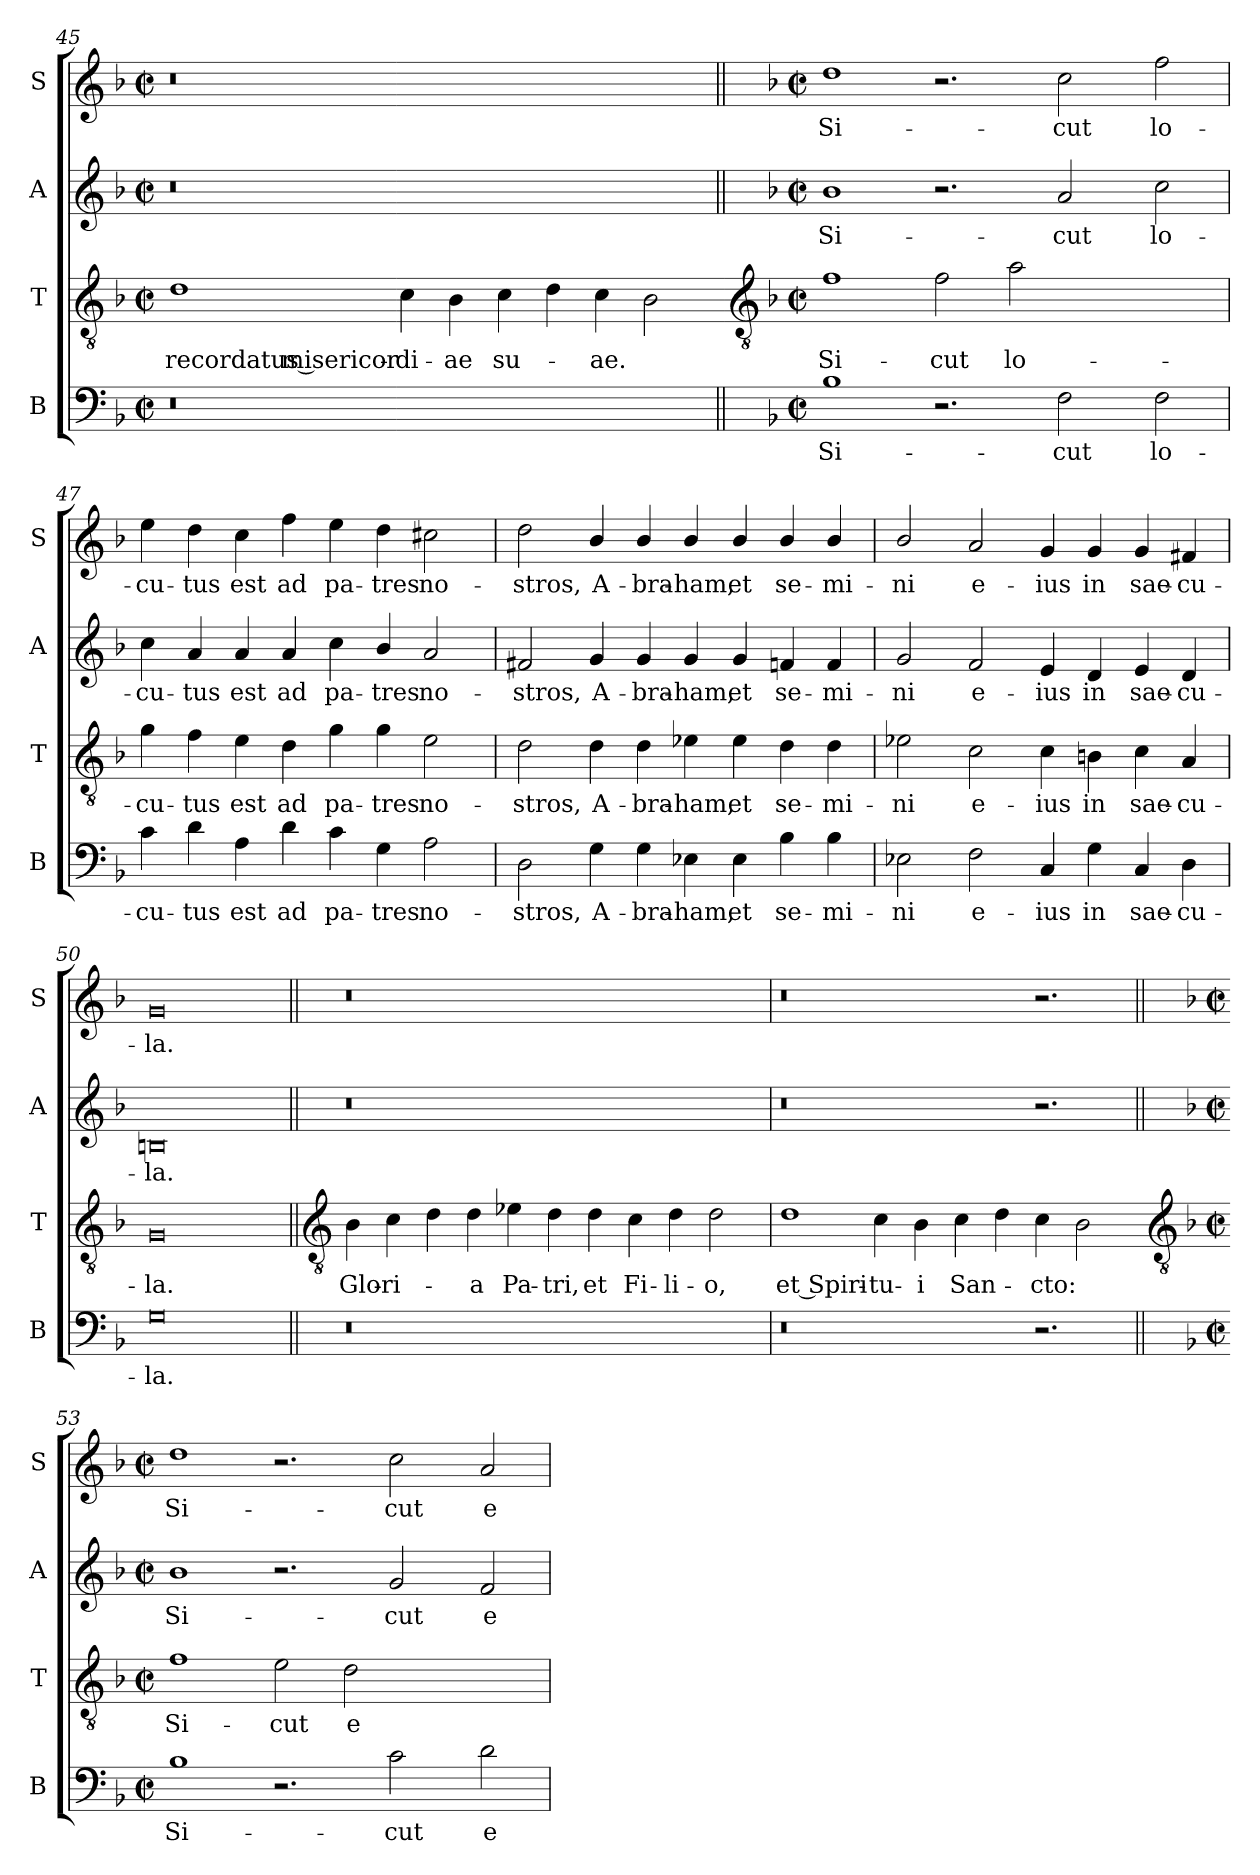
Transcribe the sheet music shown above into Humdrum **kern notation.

**kern	**text	**kern	**text	**kern	**text	**kern	**text
*part4	*part4	*part3	*part3	*part2	*part2	*part1	*part1
*staff4	*staff4	*staff3	*staff3	*staff2	*staff2	*staff1	*staff1
*I"B	*	*I"T	*	*I"A	*	*I"S	*
*I'B	*	*I'T	*	*I'A	*	*I'S	*
*clefF4	*	*clefGv2	*	*clefG2	*	*clefG2	*
*k[b-]	*	*k[b-]	*	*k[b-]	*	*k[b-]	*
*F:	*	*F:	*	*F:	*	*F:	*
*M4/2	*	*M4/2	*	*M4/2	*	*M4/2	*
*met(c|)	*	*met(c|)	*	*met(c|)	*	*met(c|)	*
=45	=45	=45	=45	=45	=45	=45	=45
!	!	!	!LO:LY:b	!	!	!	!
0r	.	1d	recordatus misericor-	0r	.	0r	.
!	!	!	!LO:LY:b	!	!	!	!
.	.	4c	-di-	.	.	.	.
!	!	!	!LO:LY:b	!	!	!	!
.	.	4B-	-ae	.	.	.	.
!	!	!	!LO:LY:b	!	!	!	!
.	.	4c	su-	.	.	.	.
.	.	4d	.	.	.	.	.
!	!	!	!LO:LY:b	!	!	!	!
2.ryy	.	4c	ae.	2.ryy	.	2.ryy	.
.	.	2B-	.	.	.	.	.
!!LO:LB:g=z
=46||	=46||	=46-	=46||	=46||	=46||	=46||	=46||
*	*	*clefGv2	*	*	*	*	*
*k[b-]	*	*	*	*k[b-]	*	*k[b-]	*
*F:	*	*	*	*F:	*	*F:	*
*M4/2	*	*M4/2	*	*M4/2	*	*M4/2	*
*met(c|)	*	*met(c|)	*	*met(c|)	*	*met(c|)	*
!	!LO:LY:b	!	!LO:LY:b	!	!LO:LY:b	!	!LO:LY:b
1B-	Si-	1f	Si-	1b-	Si-	1dd	Si-
!	!	!	!LO:LY:b	!	!	!	!
2.r	.	2f	-cut	2.r	.	2.r	.
!	!	!	!LO:LY:b	!	!	!	!
.	.	2a	lo-	.	.	.	.
!	!LO:LY:b	!	!	!	!LO:LY:b	!	!LO:LY:b
2F	-cut	.	.	2a	-cut	2cc	-cut
.	.	2.ryy	.	.	.	.	.
!	!LO:LY:b	!	!	!	!LO:LY:b	!	!LO:LY:b
2F	lo-	.	.	2cc	lo-	2ff	lo-
=47	=47	=47	=47	=47	=47	=47	=47
!	!LO:LY:b	!	!LO:LY:b	!	!LO:LY:b	!	!LO:LY:b
4c	-cu-	4g	-cu-	4cc	-cu-	4ee	-cu-
!	!LO:LY:b	!	!LO:LY:b	!	!LO:LY:b	!	!LO:LY:b
4d	-tus	4f	-tus	4a	-tus	4dd	-tus
!	!LO:LY:b	!	!LO:LY:b	!	!LO:LY:b	!	!LO:LY:b
4A	est	4e	est	4a	est	4cc	est
!	!LO:LY:b	!	!LO:LY:b	!	!LO:LY:b	!	!LO:LY:b
4d	ad	4d	ad	4a	ad	4ff	ad
!	!LO:LY:b	!	!LO:LY:b	!	!LO:LY:b	!	!LO:LY:b
4c	pa-	4g	pa-	4cc	pa-	4ee	pa-
!	!LO:LY:b	!	!LO:LY:b	!	!LO:LY:b	!	!LO:LY:b
4G	-tres	4g	-tres	4b-/	-tres	4dd	-tres
!	!LO:LY:b	!	!LO:LY:b	!	!LO:LY:b	!	!LO:LY:b
2A	no-	2e	no-	2a	no-	2cc#X	no-
=48	=48	=48	=48	=48	=48	=48	=48
!	!LO:LY:b	!	!LO:LY:b	!	!LO:LY:b	!	!LO:LY:b
2D	-stros,	2d	-stros,	2f#X	-stros,	2dd	-stros,
!	!LO:LY:b	!	!LO:LY:b	!	!LO:LY:b	!	!LO:LY:b
4G	A-	4d	A-	4g	A-	4b-/	A-
!	!LO:LY:b	!	!LO:LY:b	!	!LO:LY:b	!	!LO:LY:b
4G	-bra-	4d	-bra-	4g	-bra-	4b-/	-bra-
!	!LO:LY:b	!	!LO:LY:b	!	!LO:LY:b	!	!LO:LY:b
4E-X	-ham,	4e-X	-ham,	4g	-ham,	4b-/	-ham,
!	!LO:LY:b	!	!LO:LY:b	!	!LO:LY:b	!	!LO:LY:b
4E-	et	4e-	et	4g	et	4b-/	et
!	!LO:LY:b	!	!LO:LY:b	!	!LO:LY:b	!	!LO:LY:b
4B-	se-	4d	se-	4f	se-	4b-/	se-
!	!LO:LY:b	!	!LO:LY:b	!	!LO:LY:b	!	!LO:LY:b
4B-	-mi-	4d	-mi-	4f	-mi-	4b-/	-mi-
=49	=49	=49	=49	=49	=49	=49	=49
!	!LO:LY:b	!	!LO:LY:b	!	!LO:LY:b	!	!LO:LY:b
2E-X	-ni	2e-X	-ni	2g	-ni	2b-/	-ni
!	!LO:LY:b	!	!LO:LY:b	!	!LO:LY:b	!	!LO:LY:b
2F	e-	2c	e-	2f	e-	2a	e-
!	!LO:LY:b	!	!LO:LY:b	!	!LO:LY:b	!	!LO:LY:b
4C	-ius	4c	-ius	4e	-ius	4g	-ius
!	!LO:LY:b	!	!LO:LY:b	!	!LO:LY:b	!	!LO:LY:b
4G	in	4Bn	in	4d	in	4g	in
!	!LO:LY:b	!	!LO:LY:b	!	!LO:LY:b	!	!LO:LY:b
4C	sae-	4c	sae-	4e	sae-	4g	sae-
!	!LO:LY:b	!	!LO:LY:b	!	!LO:LY:b	!	!LO:LY:b
4D	-cu-	4A	-cu-	4d	-cu-	4f#X	-cu-
=50	=50	=50	=50	=50	=50	=50	=50
!	!LO:LY:b	!	!LO:LY:b	!	!LO:LY:b	!	!LO:LY:b
0G	-la.	0G	-la.	0Bn	-la.	0g	-la.
!!LO:LB:g=z
=51||	=51||	=51||	=51||	=51||	=51||	=51||	=51||
*	*	*clefGv2	*	*	*	*	*
!	!	!	!LO:LY:b	!	!	!	!
0r	.	4B-	Glo-	0r	.	0r	.
!	!	!	!LO:LY:b	!	!	!	!
.	.	4c	-ri-	.	.	.	.
.	.	4d	.	.	.	.	.
!	!	!	!LO:LY:b	!	!	!	!
.	.	4d	a	.	.	.	.
!	!	!	!LO:LY:b	!	!	!	!
.	.	4e-X	Pa-	.	.	.	.
!	!	!	!LO:LY:b	!	!	!	!
.	.	4d	-tri,	.	.	.	.
!	!	!	!LO:LY:b	!	!	!	!
.	.	4d	et	.	.	.	.
!	!	!	!LO:LY:b	!	!	!	!
.	.	4c	Fi-	.	.	.	.
!	!	!	!LO:LY:b	!	!	!	!
2.ryy	.	4d	-li-	2.ryy	.	2.ryy	.
!	!	!	!LO:LY:b	!	!	!	!
.	.	2d	-o,	.	.	.	.
=52	=52	=52	=52	=52	=52	=52	=52
!	!	!	!LO:LY:b	!	!	!	!
0r	.	1d	et Spiri-	0r	.	0r	.
!	!	!	!LO:LY:b	!	!	!	!
.	.	4c	-tu-	.	.	.	.
!	!	!	!LO:LY:b	!	!	!	!
.	.	4B-	-i	.	.	.	.
!	!	!	!LO:LY:b	!	!	!	!
.	.	4c	San-	.	.	.	.
.	.	4d	.	.	.	.	.
!	!	!	!LO:LY:b	!	!	!	!
2.r	.	4c	-cto:	2.r	.	2.r	.
.	.	2B-	.	.	.	.	.
!!LO:LB:g=z
=53||	=53||	=53-	=53||	=53||	=53||	=53||	=53||
*	*	*clefGv2	*	*	*	*	*
*k[b-]	*	*	*	*k[b-]	*	*k[b-]	*
*F:	*	*	*	*F:	*	*F:	*
*M4/2	*	*M4/2	*	*M4/2	*	*M4/2	*
*met(c|)	*	*met(c|)	*	*met(c|)	*	*met(c|)	*
!	!LO:LY:b	!	!LO:LY:b	!	!LO:LY:b	!	!LO:LY:b
1B-	Si-	1f	Si-	1b-	Si-	1dd	Si-
!	!	!	!LO:LY:b	!	!	!	!
2.r	.	2e	-cut	2.r	.	2.r	.
!	!	!	!LO:LY:b	!	!	!	!
.	.	2d	e-	.	.	.	.
!	!LO:LY:b	!	!	!	!LO:LY:b	!	!LO:LY:b
2c	-cut	.	.	2g	-cut	2cc	-cut
.	.	2.ryy	.	.	.	.	.
!	!LO:LY:b	!	!	!	!LO:LY:b	!	!LO:LY:b
2d	e-	.	.	2f	e-	2a	e-
=	=	=	=	=	=	=	=
*-	*-	*-	*-	*-	*-	*-	*-
